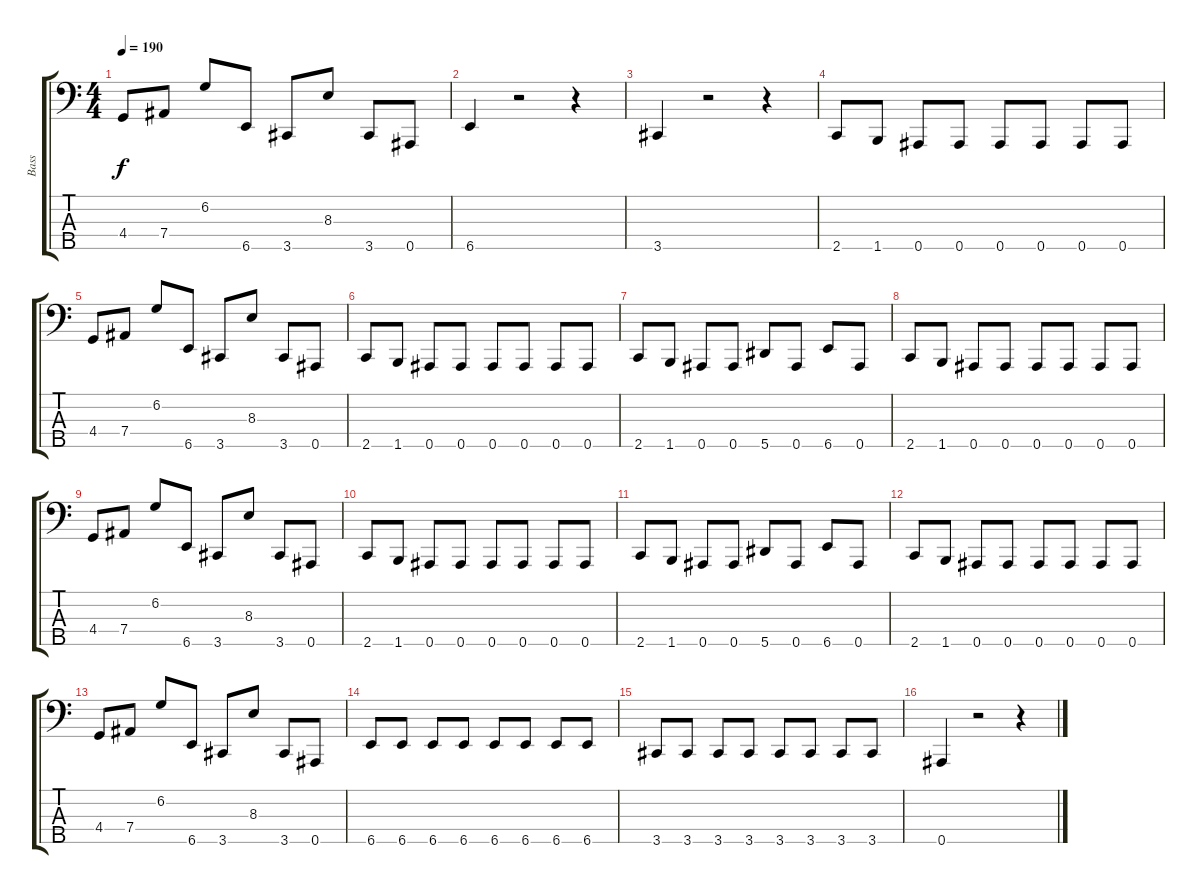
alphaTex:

\track ("Bass" "Bass") {instrument electricbassfinger}
\staff {score tabs}
\tuning (Gb2 Db2 Ab1 Eb1 Bb0) {hide}
\ts (4 4)
\tempo 190
\clef f4
\ks c
4.4.8{dy f} 7.4.8 6.2.8 6.5.8 3.5.8 8.3.8 3.5.8 0.5.8 |
6.5.4 r.2 r.4 |
3.5.4 r.2 r.4 |
2.5.8 1.5.8 0.5.8 0.5.8 0.5.8 0.5.8 0.5.8 0.5.8 |
4.4.8 7.4.8 6.2.8 6.5.8 3.5.8 8.3.8 3.5.8 0.5.8 |
2.5.8 1.5.8 0.5.8 0.5.8 0.5.8 0.5.8 0.5.8 0.5.8 |
2.5.8 1.5.8 0.5.8 0.5.8 5.5.8 0.5.8 6.5.8 0.5.8 |
2.5.8 1.5.8 0.5.8 0.5.8 0.5.8 0.5.8 0.5.8 0.5.8 |
4.4.8 7.4.8 6.2.8 6.5.8 3.5.8 8.3.8 3.5.8 0.5.8 |
2.5.8 1.5.8 0.5.8 0.5.8 0.5.8 0.5.8 0.5.8 0.5.8 |
2.5.8 1.5.8 0.5.8 0.5.8 5.5.8 0.5.8 6.5.8 0.5.8 |
2.5.8 1.5.8 0.5.8 0.5.8 0.5.8 0.5.8 0.5.8 0.5.8 |
4.4.8 7.4.8 6.2.8 6.5.8 3.5.8 8.3.8 3.5.8 0.5.8 |
6.5.8 6.5.8 6.5.8 6.5.8 6.5.8 6.5.8 6.5.8 6.5.8 |
3.5.8 3.5.8 3.5.8 3.5.8 3.5.8 3.5.8 3.5.8 3.5.8 |
0.5.4 r.2 r.4
